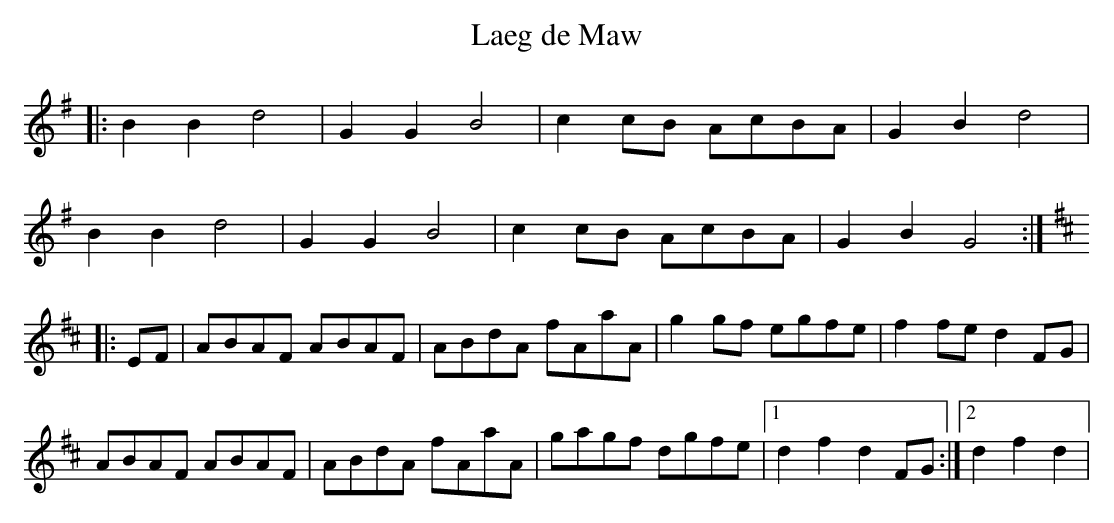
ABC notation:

X:1
T:Laeg de Maw
M:2/4l
K:G
|:B2B2 d4 | G2G2 B4 | c2cB AcBA | G2B2 d4 |
B2B2 d4 | G2G2 B4 | c2cB AcBA | G2B2 G4 :|
K:D
|: EF | ABAF ABAF | ABdA fAaA | g2gf egfe | f2fe d2FG |
ABAF ABAF | ABdA fAaA | gagf dgfe |[1d2f2d2 FG:|[2 d2f2 d2  |
